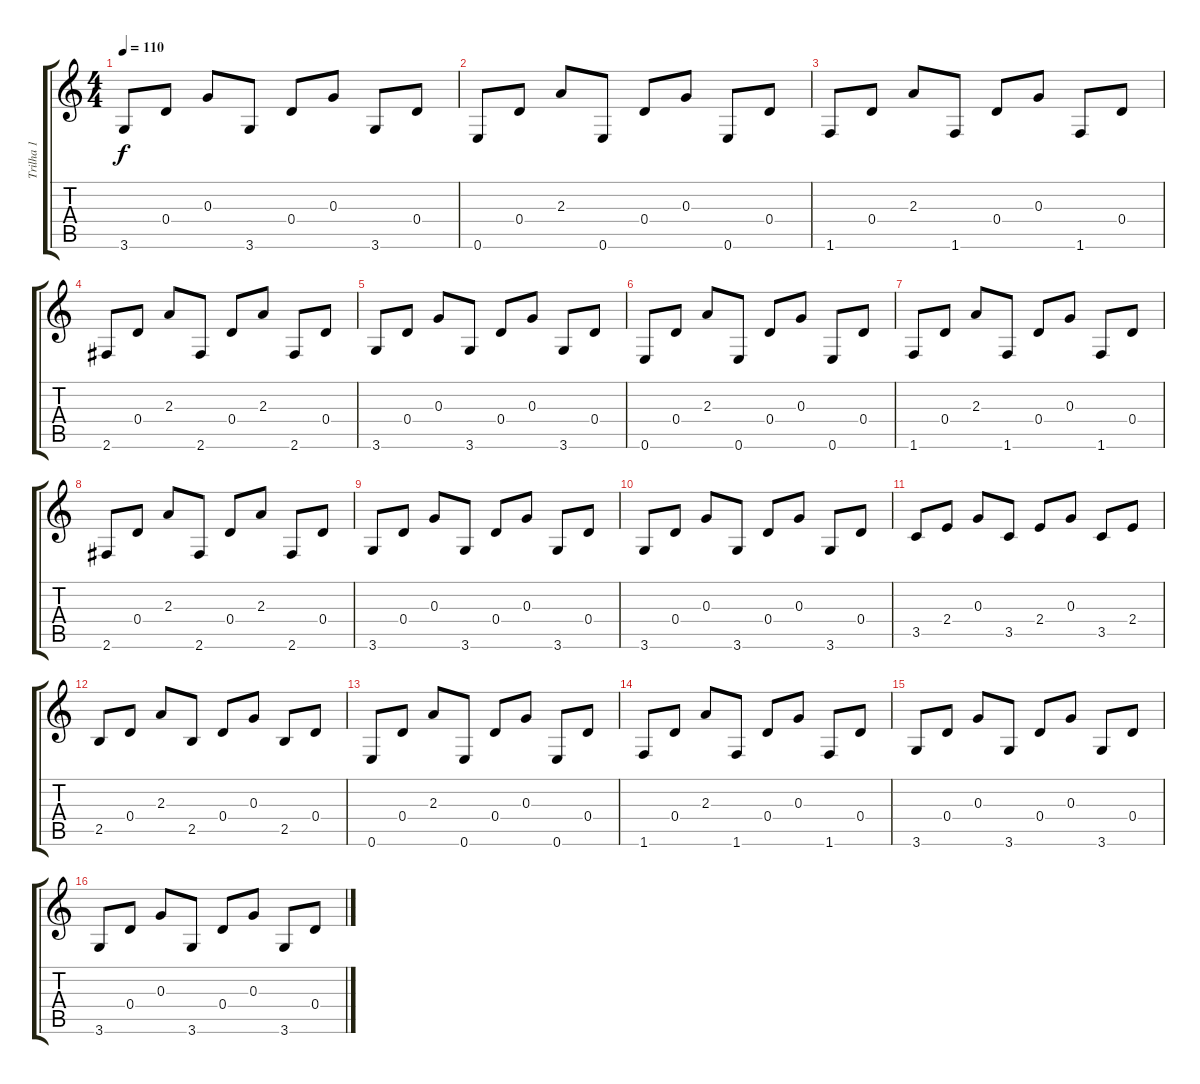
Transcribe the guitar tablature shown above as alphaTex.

\track ("Trilha 1" "Trilha 1") {instrument electricguitarclean}
\staff {score tabs}
\tuning (E4 B3 G3 D3 A2 E2) {hide}
\ts (4 4)
\tempo 110
\clef g2
\ks c
3.6.8{dy f} 0.4.8 0.3.8 3.6.8 0.4.8 0.3.8 3.6.8 0.4.8 |
0.6.8 0.4.8 2.3.8 0.6.8 0.4.8 0.3.8 0.6.8 0.4.8 |
1.6.8 0.4.8 2.3.8 1.6.8 0.4.8 0.3.8 1.6.8 0.4.8 |
2.6.8 0.4.8 2.3.8 2.6.8 0.4.8 2.3.8 2.6.8 0.4.8 |
3.6.8 0.4.8 0.3.8 3.6.8 0.4.8 0.3.8 3.6.8 0.4.8 |
0.6.8 0.4.8 2.3.8 0.6.8 0.4.8 0.3.8 0.6.8 0.4.8 |
1.6.8 0.4.8 2.3.8 1.6.8 0.4.8 0.3.8 1.6.8 0.4.8 |
2.6.8 0.4.8 2.3.8 2.6.8 0.4.8 2.3.8 2.6.8 0.4.8 |
3.6.8 0.4.8 0.3.8 3.6.8 0.4.8 0.3.8 3.6.8 0.4.8 |
3.6.8 0.4.8 0.3.8 3.6.8 0.4.8 0.3.8 3.6.8 0.4.8 |
3.5.8 2.4.8 0.3.8 3.5.8 2.4.8 0.3.8 3.5.8 2.4.8 |
2.5.8 0.4.8 2.3.8 2.5.8 0.4.8 0.3.8 2.5.8 0.4.8 |
0.6.8 0.4.8 2.3.8 0.6.8 0.4.8 0.3.8 0.6.8 0.4.8 |
1.6.8 0.4.8 2.3.8 1.6.8 0.4.8 0.3.8 1.6.8 0.4.8 |
3.6.8 0.4.8 0.3.8 3.6.8 0.4.8 0.3.8 3.6.8 0.4.8 |
3.6.8 0.4.8 0.3.8 3.6.8 0.4.8 0.3.8 3.6.8 0.4.8
